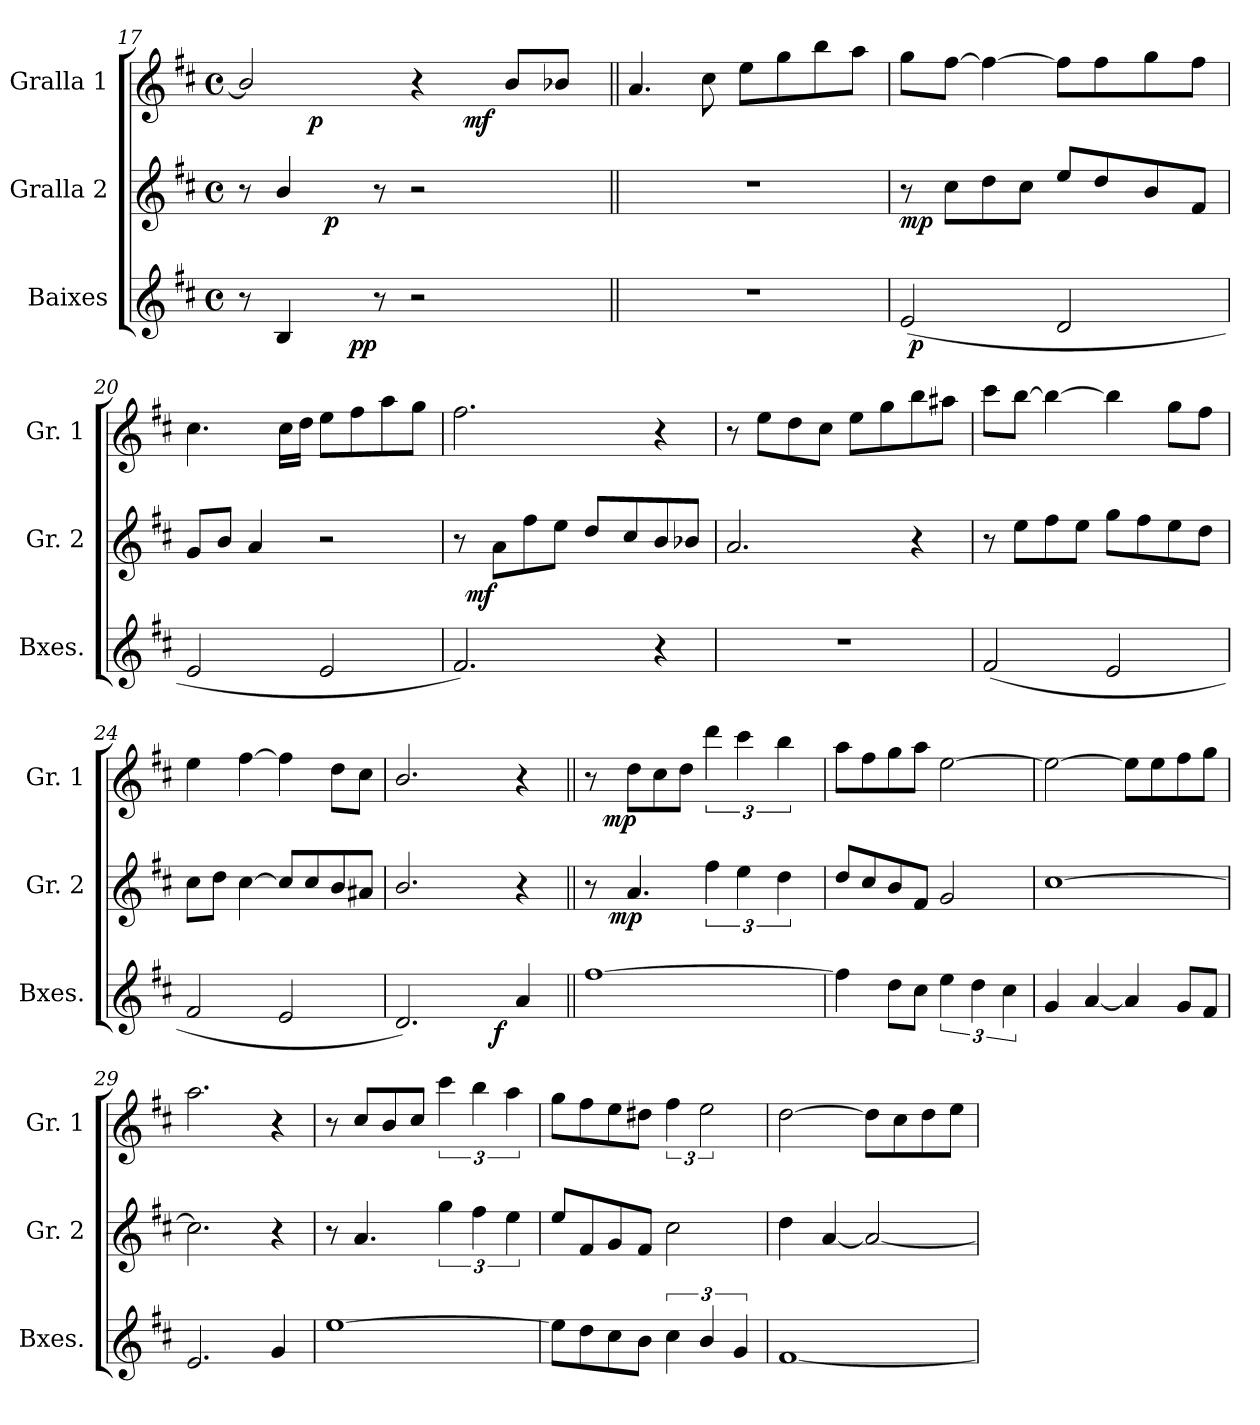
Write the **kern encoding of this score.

**kern	**dynam	**kern	**dynam	**kern	**dynam
*part3	*part3	*part2	*part2	*part1	*part1
*staff3	*staff3	*staff2	*staff2	*staff1	*staff1
*I"Baixes	*	*I"Gralla 2	*	*I"Gralla 1	*
*I'Bxes.	*	*I'Gr. 2	*	*I'Gr. 1	*
!!LO:LB:g=z
*clefG2	*	*clefG2	*	*clefG2	*
*ITrd1c2	*	*ITrd1c2	*	*ITrd1c2	*
*k[]	*	*k[]	*	*k[]	*
*a:	*	*a:	*	*a:	*
*M4/4	*	*M4/4	*	*M4/4	*
*met(c)	*	*met(c)	*	*met(c)	*
=17	=17	=17	=17	=17	=17
*^	*	*^	*	*^	*
*	*	*	*	*	*	*	*^	*
8r	4ryy	.	8r	4ryy	.	2a/]	8..ryy	2ryy	.
4A/	.	.	4a/	.	.	.	.	.	.
!	!	!	!	!	!	!	!	!	!LO:DY:b
.	.	.	.	.	.	.	2ryy	.	p
!	!	!	!	!	!LO:DY:b	!	!	!	!
.	16ryy	.	.	2.ryy	p	.	.	.	.
!	!	!LO:DY:b	!	!	!	!	!	!	!
.	2ryy	pp	.	.	.	.	.	.	.
8r	.	.	8r	.	.	.	.	.	.
2r	.	.	2r	.	.	4r	.	8ryy	.
.	.	.	.	.	.	.	.	32ryy	.
!	!	!	!	!	!	!	!	!	!LO:DY:b
.	.	.	.	.	.	.	.	4ryy	mf
.	.	.	.	.	.	.	4ryy	.	.
.	.	.	.	.	.	8a/L	.	.	.
.	8.ryy	.	.	.	.	.	.	.	.
.	.	.	.	.	.	8a-X/J	.	.	.
.	.	.	.	.	.	.	.	16.ryy	.
.	.	.	.	.	.	.	32ryy	.	.
*v	*v	*	*	*	*	*v	*v	*v	*
*	*	*v	*v	*	*	*
=18||	=18||	=18||	=18||	=18||	=18||
1r	.	1r	.	4.g/	.
.	.	.	.	8b\	.
.	.	.	.	8dd\L	.
.	.	.	.	8ff\	.
.	.	.	.	8aa\	.
.	.	.	.	8gg\J	.
=19	=19	=19	=19	=19	=19
!	!	!	!LO:DY:b	!	!
*^	*	*	*	*	*
(<2d/	96ryy	.	8r	mp	8ff\L	.
!	!	!LO:DY:b	!	!	!	!
.	3%2ryy	p	.	.	.	.
.	.	.	8b\L	.	[8ee\J	.
.	.	.	8cc\	.	4ee\_	.
.	.	.	8b\J	.	.	.
2c/	.	.	8dd/L	.	8ee\L]	.
.	.	.	8cc/	.	8ee\	.
.	6ryy	.	.	.	.	.
.	.	.	8a/	.	8ff\	.
.	12...ryy	.	.	.	.	.
.	.	.	8e/J	.	8ee\J	.
*v	*v	*	*	*	*	*
=20	=20	=20	=20	=20	=20
2d/	.	8f/L	.	4.b\	.
.	.	8a/J	.	.	.
.	.	4g/	.	.	.
.	.	.	.	16b\LL	.
.	.	.	.	16cc\JJ	.
2d/	.	2r	.	8dd\L	.
.	.	.	.	8ee\	.
.	.	.	.	8gg\	.
.	.	.	.	8ff\J	.
=21	=21	=21	=21	=21	=21
*	*	*^	*	*	*
2.e/)	.	8r	32ryy	.	2.ee\	.
!	!	!	!	!LO:DY:b	!	!
.	.	.	2ryy	mf	.	.
.	.	8g\L	.	.	.	.
.	.	8ee\	.	.	.	.
.	.	8dd\J	.	.	.	.
.	.	8cc/L	.	.	.	.
.	.	.	4...ryy	.	.	.
.	.	8b/	.	.	.	.
4r	.	8a/	.	.	4r	.
.	.	8a-X/J	.	.	.	.
*	*	*v	*v	*	*	*
!!LO:PB:g=z
=22	=22	=22	=22	=22	=22
1r	.	2.g/	.	8r	.
.	.	.	.	8dd\L	.
.	.	.	.	8cc\	.
.	.	.	.	8b\J	.
.	.	.	.	8dd\L	.
.	.	.	.	8ff\	.
.	.	4r	.	8aa\	.
.	.	.	.	8gg#X\J	.
=23	=23	=23	=23	=23	=23
(<2e/	.	8r	.	8bb\L	.
.	.	8dd\L	.	[8aa\J	.
.	.	8ee\	.	4aa\_	.
.	.	8dd\J	.	.	.
2d/	.	8ff\L	.	4aa\]	.
.	.	8ee\	.	.	.
.	.	8dd\	.	8ff\L	.
.	.	8cc\J	.	8ee\J	.
=24	=24	=24	=24	=24	=24
2e/	.	8b\L	.	4dd\	.
.	.	8cc\J	.	.	.
.	.	[4b\	.	[4ee\	.
2d/	.	8b/L]	.	4ee\]	.
.	.	8b/	.	.	.
.	.	8a/	.	8cc\L	.
.	.	8g#X/J	.	8b\J	.
=25	=25	=25	=25	=25	=25
*^	*	*	*	*	*
2.c/)	2ryy	.	2.a/	.	2.a/	.
.	8ryy	.	.	.	.	.
.	32ryy	.	.	.	.	.
!	!	!LO:DY:b	!	!	!	!
.	4ryy	f	.	.	.	.
4g/	.	.	4r	.	4r	.
.	16.ryy	.	.	.	.	.
*v	*v	*	*	*	*	*
=26||	=26||	=26||	=26||	=26||	=26||
*	*	*^	*	*^	*
[1ee	.	8r	16ryy	.	8r	24ryy	.
.	.	.	.	.	.	96ryy	.
!	!	!	!	!	!	!	!LO:DY:b
.	.	.	.	.	.	3%2ryy	mp
!	!	!	!	!LO:DY:b	!	!	!
.	.	.	2...ryy	mp	.	.	.
.	.	4.g/	.	.	8cc\L	.	.
.	.	.	.	.	8b\	.	.
.	.	.	.	.	8cc\J	.	.
.	.	6ee\	.	.	6ccc\	.	.
.	.	6dd\	.	.	6bb\	.	.
.	.	.	.	.	.	6ryy	.
.	.	6cc\	.	.	6aa\	.	.
.	.	.	.	.	.	12ryy	.
.	.	.	.	.	.	48.ryy	.
*	*	*v	*v	*	*	*	*
*	*	*	*	*v	*v	*
=27	=27	=27	=27	=27	=27
4ee\]	.	8cc/L	.	8gg\L	.
.	.	8b/	.	8ee\	.
8cc\L	.	8a/	.	8ff\	.
8b\J	.	8e/J	.	8gg\J	.
6dd\	.	2f/	.	[2dd\	.
6cc\	.	.	.	.	.
6b\	.	.	.	.	.
!!LO:LB:g=z
=28	=28	=28	=28	=28	=28
4f/	.	[1b	.	2dd\_	.
[4g/	.	.	.	.	.
4g/]	.	.	.	8dd\L]	.
.	.	.	.	8dd\	.
8f/L	.	.	.	8ee\	.
8e/J	.	.	.	8ff\J	.
=29	=29	=29	=29	=29	=29
2.d/	.	2.b\]	.	2.gg\	.
4f/	.	4r	.	4r	.
=30	=30	=30	=30	=30	=30
[1dd	.	8r	.	8r	.
.	.	4.g/	.	8b/L	.
.	.	.	.	8a/	.
.	.	.	.	8b/J	.
.	.	6ff\	.	6bb\	.
.	.	6ee\	.	6aa\	.
.	.	6dd\	.	6gg\	.
=31	=31	=31	=31	=31	=31
8dd\L]	.	8dd/L	.	8ff\L	.
8cc\	.	8e/	.	8ee\	.
8b\	.	8f/	.	8dd\	.
8a\J	.	8e/J	.	8cc#X\J	.
6b\	.	2b\	.	6ee\	.
6a/	.	.	.	3dd\	.
6f/	.	.	.	.	.
=32	=32	=32	=32	=32	=32
[1e	.	4cc\	.	[2cc\	.
.	.	[4g/	.	.	.
.	.	2g/_	.	8cc\L]	.
.	.	.	.	8b\	.
.	.	.	.	8cc\	.
.	.	.	.	8dd\J	.
=	=	=	=	=	=
*-	*-	*-	*-	*-	*-
